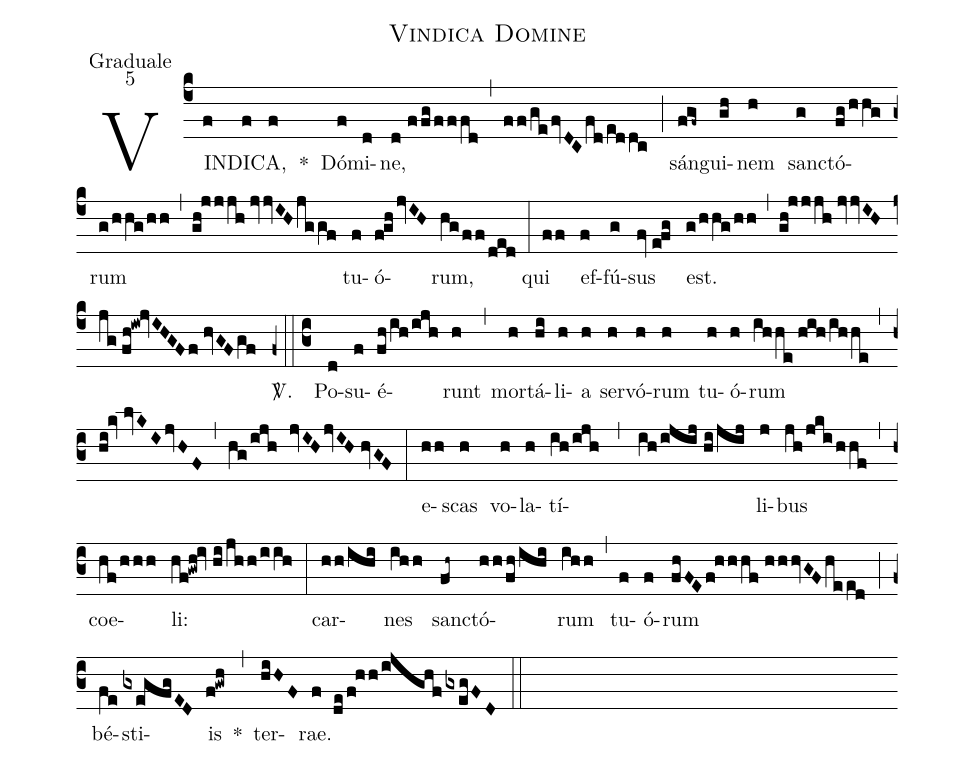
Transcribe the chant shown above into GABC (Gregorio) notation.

name:Vindica Domine;
office-part:Graduale;
mode:5;
%%
(c4) VIN(f)DI(f)CA,(f) *() Dó(f)mi(d)ne,(d//ffg/fffd) (,) (ff/gefvDCfd/eddc) (;) sán(fgf~)gui(gh)nem(h) sanc(g)tó(fg/hhg)rum(g/hhg/hh) (,) (gh!jjjh//jvvIHjggf) tu(f)ó(f!gh/jvIH)rum,(hg/ff/ded) (:) qui(ff) ef(f)fú(g)sus(fv//e!fg) est.(g/hhg/hh) (,) (gh!jjjh//jvvIHjg//fh!iw!jvIHGFf//hvGFgf) <sp>V/</sp>.(z0::c3) Po(d)su(f)é(fh/ih/ijh)runt(h) (,) mor(h)tá(hi)li(h)a(h) ser(h)vó(h)rum(h) tu(h)ó(h)rum(ihhe//hih/ihhe) (,) (hi!kv//lvKIjvHF) (,) (hg/ijh jvIHjvIH//hvGF) (:) e(hh)scas(h) vo(h)la(h)tí(ih/ijh,ih/ijij//hi/jij)li(j)bus(jh/jki/hhf) (,) coe(hf/hhh)li:(hf!gwh!iv//hi/jhh/iih) (:) car(hh/ihi)nes(ihh) sanc(fh~)tó(hh/fh/ihi)rum(ihh) (,) tu(f)ó(f)rum(fhFEf!hhhf//hhhvGFheed) (;) bé(fe)sti(gxegfgED)is(f!gwh) *(,) ter(hiHF)rae.(f de/f!hh/ijghf/gxegFD) (::)
